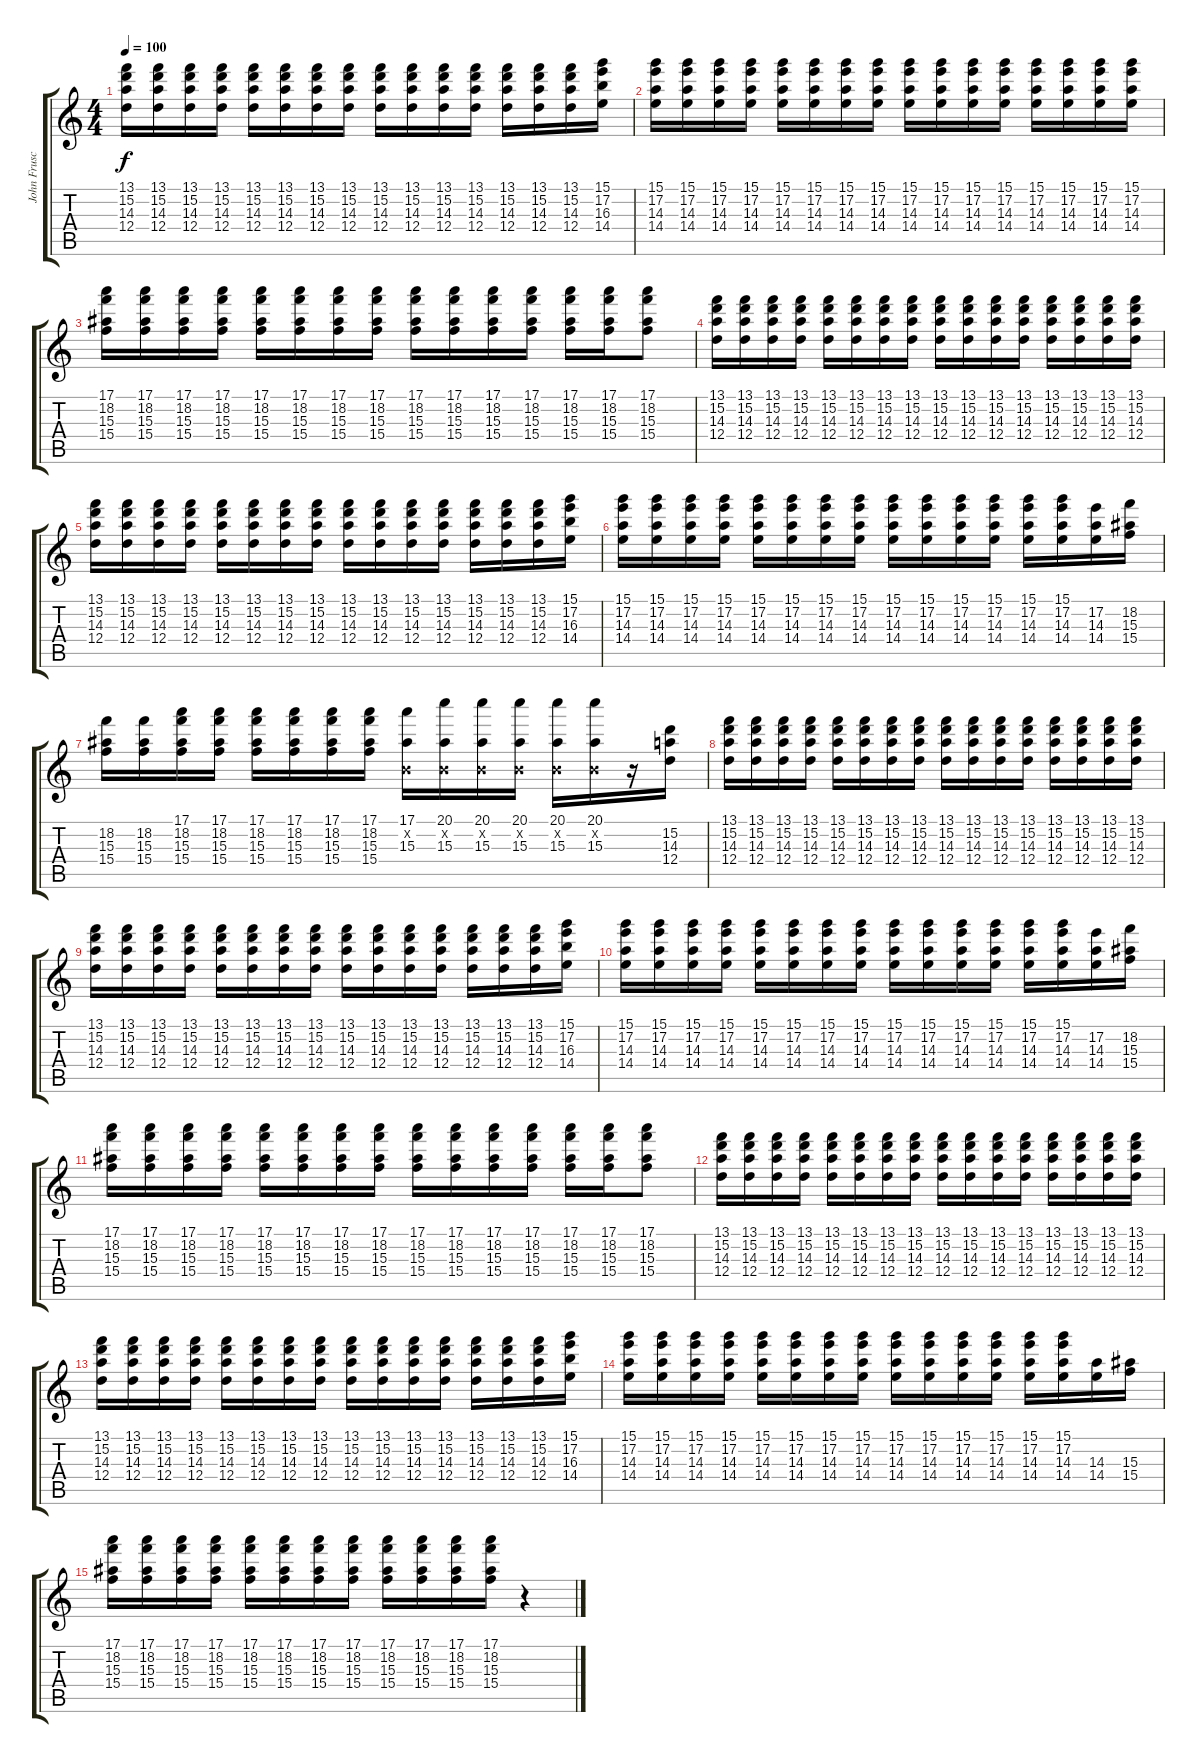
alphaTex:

\track ("John Frusciante" "John Frusc") {instrument overdrivenguitar}
\staff {score tabs}
\tuning (E4 B3 G3 D3 A2 E2) {hide}
\ts (4 4)
\tempo 100
\clef g2
\ks c
(13.1 15.2 14.3 12.4).16{dy f} (13.1 15.2 14.3 12.4).16 (13.1 15.2 14.3 12.4).16 (13.1 15.2 14.3 12.4).16 (13.1 15.2 14.3 12.4).16 (13.1 15.2 14.3 12.4).16 (13.1 15.2 14.3 12.4).16 (13.1 15.2 14.3 12.4).16 (13.1 15.2 14.3 12.4).16 (13.1 15.2 14.3 12.4).16 (13.1 15.2 14.3 12.4).16 (13.1 15.2 14.3 12.4).16 (13.1 15.2 14.3 12.4).16 (13.1 15.2 14.3 12.4).16 (13.1 15.2 14.3 12.4).16 (15.1 17.2 16.3 14.4).16 |
(15.1 17.2 14.3 14.4).16 (15.1 17.2 14.3 14.4).16 (15.1 17.2 14.3 14.4).16 (15.1 17.2 14.3 14.4).16 (15.1 17.2 14.3 14.4).16 (15.1 17.2 14.3 14.4).16 (15.1 17.2 14.3 14.4).16 (15.1 17.2 14.3 14.4).16 (15.1 17.2 14.3 14.4).16 (15.1 17.2 14.3 14.4).16 (15.1 17.2 14.3 14.4).16 (15.1 17.2 14.3 14.4).16 (15.1 17.2 14.3 14.4).16 (15.1 17.2 14.3 14.4).16 (15.1 17.2 14.3 14.4).16 (15.1 17.2 14.3 14.4).16 |
(17.1 18.2 15.3 15.4).16 (17.1 18.2 15.3 15.4).16 (17.1 18.2 15.3 15.4).16 (17.1 18.2 15.3 15.4).16 (17.1 18.2 15.3 15.4).16 (17.1 18.2 15.3 15.4).16 (17.1 18.2 15.3 15.4).16 (17.1 18.2 15.3 15.4).16 (17.1 18.2 15.3 15.4).16 (17.1 18.2 15.3 15.4).16 (17.1 18.2 15.3 15.4).16 (17.1 18.2 15.3 15.4).16 (17.1 18.2 15.3 15.4).16 (17.1 18.2 15.3 15.4).16 (17.1 18.2 15.3 15.4).8 |
(13.1 15.2 14.3 12.4).16 (13.1 15.2 14.3 12.4).16 (13.1 15.2 14.3 12.4).16 (13.1 15.2 14.3 12.4).16 (13.1 15.2 14.3 12.4).16 (13.1 15.2 14.3 12.4).16 (13.1 15.2 14.3 12.4).16 (13.1 15.2 14.3 12.4).16 (13.1 15.2 14.3 12.4).16 (13.1 15.2 14.3 12.4).16 (13.1 15.2 14.3 12.4).16 (13.1 15.2 14.3 12.4).16 (13.1 15.2 14.3 12.4).16 (13.1 15.2 14.3 12.4).16 (13.1 15.2 14.3 12.4).16 (13.1 15.2 14.3 12.4).16 |
(13.1 15.2 14.3 12.4).16 (13.1 15.2 14.3 12.4).16 (13.1 15.2 14.3 12.4).16 (13.1 15.2 14.3 12.4).16 (13.1 15.2 14.3 12.4).16 (13.1 15.2 14.3 12.4).16 (13.1 15.2 14.3 12.4).16 (13.1 15.2 14.3 12.4).16 (13.1 15.2 14.3 12.4).16 (13.1 15.2 14.3 12.4).16 (13.1 15.2 14.3 12.4).16 (13.1 15.2 14.3 12.4).16 (13.1 15.2 14.3 12.4).16 (13.1 15.2 14.3 12.4).16 (13.1 15.2 14.3 12.4).16 (15.1 17.2 16.3 14.4).16 |
(15.1 17.2 14.3 14.4).16 (15.1 17.2 14.3 14.4).16 (15.1 17.2 14.3 14.4).16 (15.1 17.2 14.3 14.4).16 (15.1 17.2 14.3 14.4).16 (15.1 17.2 14.3 14.4).16 (15.1 17.2 14.3 14.4).16 (15.1 17.2 14.3 14.4).16 (15.1 17.2 14.3 14.4).16 (15.1 17.2 14.3 14.4).16 (15.1 17.2 14.3 14.4).16 (15.1 17.2 14.3 14.4).16 (15.1 17.2 14.3 14.4).16 (15.1 17.2 14.3 14.4).16 (17.2 14.3 14.4).16 (18.2 15.3 15.4).16 |
(18.2 15.3 15.4).16 (18.2 15.3 15.4).16 (17.1 18.2 15.3 15.4).16 (17.1 18.2 15.3 15.4).16 (17.1 18.2 15.3 15.4).16 (17.1 18.2 15.3 15.4).16 (17.1 18.2 15.3 15.4).16 (17.1 18.2 15.3 15.4).16 (17.1 0.2{x} 15.3).16 (20.1 0.2{x} 15.3).16 (20.1 0.2{x} 15.3).16 (20.1 0.2{x} 15.3).16 (20.1 0.2{x} 15.3).16 (20.1 0.2{x} 15.3).16 r.16 (15.2 14.3 12.4).16 |
(13.1 15.2 14.3 12.4).16 (13.1 15.2 14.3 12.4).16 (13.1 15.2 14.3 12.4).16 (13.1 15.2 14.3 12.4).16 (13.1 15.2 14.3 12.4).16 (13.1 15.2 14.3 12.4).16 (13.1 15.2 14.3 12.4).16 (13.1 15.2 14.3 12.4).16 (13.1 15.2 14.3 12.4).16 (13.1 15.2 14.3 12.4).16 (13.1 15.2 14.3 12.4).16 (13.1 15.2 14.3 12.4).16 (13.1 15.2 14.3 12.4).16 (13.1 15.2 14.3 12.4).16 (13.1 15.2 14.3 12.4).16 (13.1 15.2 14.3 12.4).16 |
(13.1 15.2 14.3 12.4).16 (13.1 15.2 14.3 12.4).16 (13.1 15.2 14.3 12.4).16 (13.1 15.2 14.3 12.4).16 (13.1 15.2 14.3 12.4).16 (13.1 15.2 14.3 12.4).16 (13.1 15.2 14.3 12.4).16 (13.1 15.2 14.3 12.4).16 (13.1 15.2 14.3 12.4).16 (13.1 15.2 14.3 12.4).16 (13.1 15.2 14.3 12.4).16 (13.1 15.2 14.3 12.4).16 (13.1 15.2 14.3 12.4).16 (13.1 15.2 14.3 12.4).16 (13.1 15.2 14.3 12.4).16 (15.1 17.2 16.3 14.4).16 |
(15.1 17.2 14.3 14.4).16 (15.1 17.2 14.3 14.4).16 (15.1 17.2 14.3 14.4).16 (15.1 17.2 14.3 14.4).16 (15.1 17.2 14.3 14.4).16 (15.1 17.2 14.3 14.4).16 (15.1 17.2 14.3 14.4).16 (15.1 17.2 14.3 14.4).16 (15.1 17.2 14.3 14.4).16 (15.1 17.2 14.3 14.4).16 (15.1 17.2 14.3 14.4).16 (15.1 17.2 14.3 14.4).16 (15.1 17.2 14.3 14.4).16 (15.1 17.2 14.3 14.4).16 (17.2 14.3 14.4).16 (18.2 15.3 15.4).16 |
(17.1 18.2 15.3 15.4).16 (17.1 18.2 15.3 15.4).16 (17.1 18.2 15.3 15.4).16 (17.1 18.2 15.3 15.4).16 (17.1 18.2 15.3 15.4).16 (17.1 18.2 15.3 15.4).16 (17.1 18.2 15.3 15.4).16 (17.1 18.2 15.3 15.4).16 (17.1 18.2 15.3 15.4).16 (17.1 18.2 15.3 15.4).16 (17.1 18.2 15.3 15.4).16 (17.1 18.2 15.3 15.4).16 (17.1 18.2 15.3 15.4).16 (17.1 18.2 15.3 15.4).16 (17.1 18.2 15.3 15.4).8 |
(13.1 15.2 14.3 12.4).16 (13.1 15.2 14.3 12.4).16 (13.1 15.2 14.3 12.4).16 (13.1 15.2 14.3 12.4).16 (13.1 15.2 14.3 12.4).16 (13.1 15.2 14.3 12.4).16 (13.1 15.2 14.3 12.4).16 (13.1 15.2 14.3 12.4).16 (13.1 15.2 14.3 12.4).16 (13.1 15.2 14.3 12.4).16 (13.1 15.2 14.3 12.4).16 (13.1 15.2 14.3 12.4).16 (13.1 15.2 14.3 12.4).16 (13.1 15.2 14.3 12.4).16 (13.1 15.2 14.3 12.4).16 (13.1 15.2 14.3 12.4).16 |
(13.1 15.2 14.3 12.4).16 (13.1 15.2 14.3 12.4).16 (13.1 15.2 14.3 12.4).16 (13.1 15.2 14.3 12.4).16 (13.1 15.2 14.3 12.4).16 (13.1 15.2 14.3 12.4).16 (13.1 15.2 14.3 12.4).16 (13.1 15.2 14.3 12.4).16 (13.1 15.2 14.3 12.4).16 (13.1 15.2 14.3 12.4).16 (13.1 15.2 14.3 12.4).16 (13.1 15.2 14.3 12.4).16 (13.1 15.2 14.3 12.4).16 (13.1 15.2 14.3 12.4).16 (13.1 15.2 14.3 12.4).16 (15.1 17.2 16.3 14.4).16 |
(15.1 17.2 14.3 14.4).16 (15.1 17.2 14.3 14.4).16 (15.1 17.2 14.3 14.4).16 (15.1 17.2 14.3 14.4).16 (15.1 17.2 14.3 14.4).16 (15.1 17.2 14.3 14.4).16 (15.1 17.2 14.3 14.4).16 (15.1 17.2 14.3 14.4).16 (15.1 17.2 14.3 14.4).16 (15.1 17.2 14.3 14.4).16 (15.1 17.2 14.3 14.4).16 (15.1 17.2 14.3 14.4).16 (15.1 17.2 14.3 14.4).16 (15.1 17.2 14.3 14.4).16 (14.3 14.4).16 (15.3 15.4).16 |
(17.1 18.2 15.3 15.4).16 (17.1 18.2 15.3 15.4).16 (17.1 18.2 15.3 15.4).16 (17.1 18.2 15.3 15.4).16 (17.1 18.2 15.3 15.4).16 (17.1 18.2 15.3 15.4).16 (17.1 18.2 15.3 15.4).16 (17.1 18.2 15.3 15.4).16 (17.1 18.2 15.3 15.4).16 (17.1 18.2 15.3 15.4).16 (17.1 18.2 15.3 15.4).16 (17.1 18.2 15.3 15.4).16 r.4
